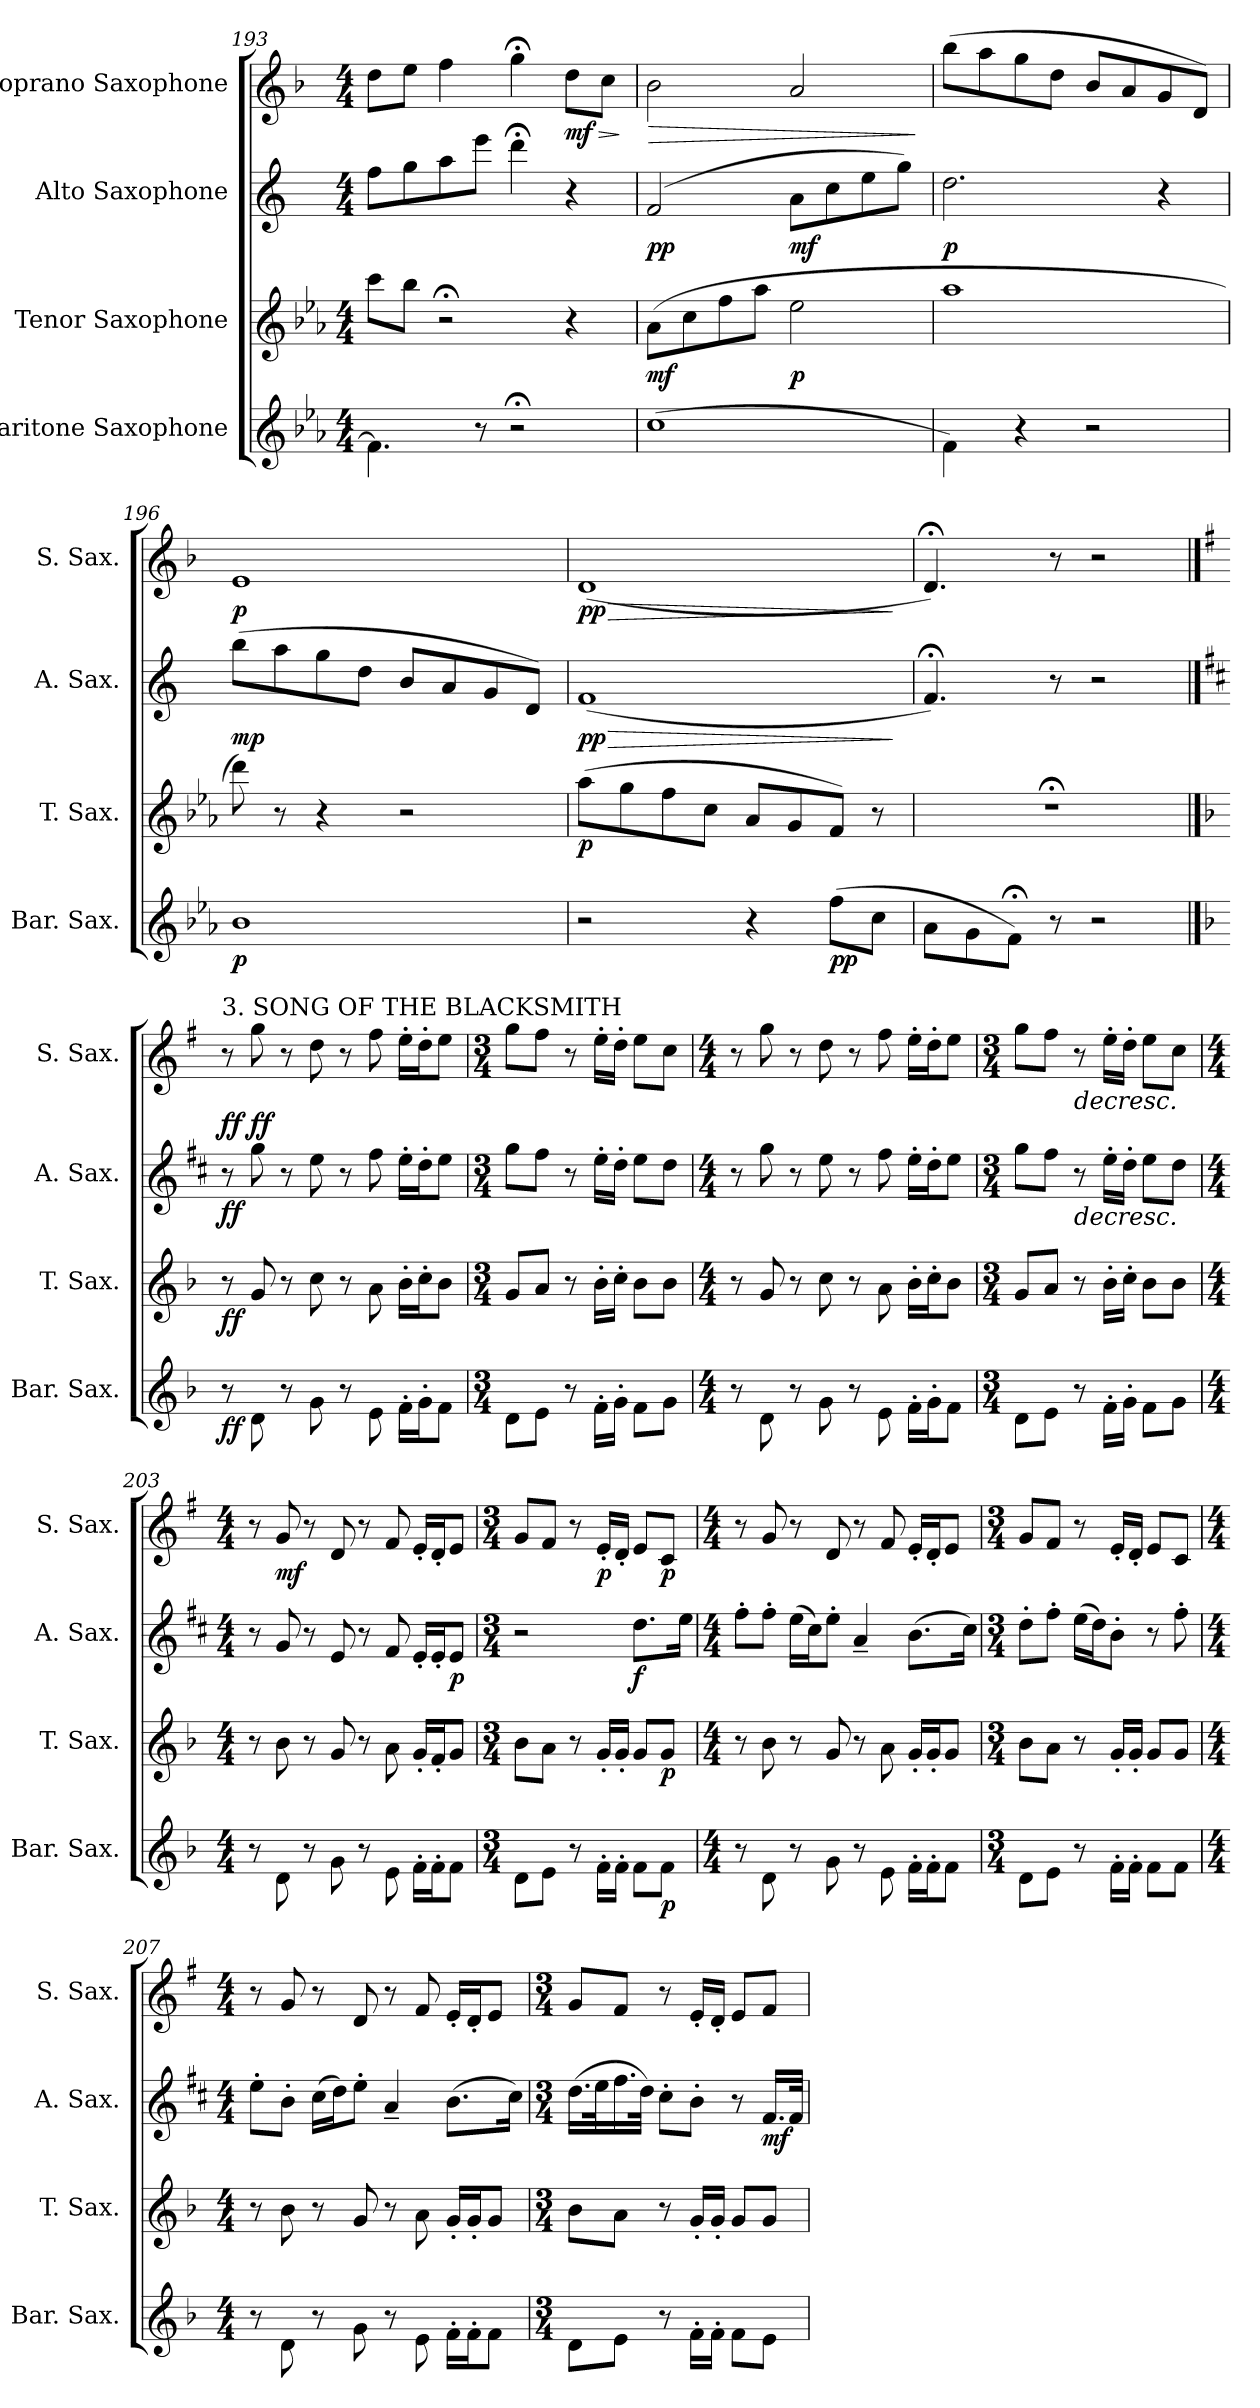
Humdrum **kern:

**kern	**dynam	**kern	**dynam	**kern	**dynam	**kern	**dynam
*part4	*part4	*part3	*part3	*part2	*part2	*part1	*part1
*staff4	*staff4	*staff3	*staff3	*staff2	*staff2	*staff1	*staff1
*I"Baritone Saxophone	*	*I"Tenor Saxophone	*	*I"Alto Saxophone	*	*I"Soprano Saxophone	*
*I'Bar. Sax.	*	*I'T. Sax.	*	*I'A. Sax.	*	*I'S. Sax.	*
*clefG2	*	*clefG2	*	*clefG2	*	*clefG2	*
*ITrd12c21	*	*ITrd8c14	*	*ITrd5c9	*	*ITrd1c2	*
*k[b-e-a-]	*	*k[b-e-a-]	*	*k[b-e-a-]	*	*k[b-e-a-]	*
*M4/4	*	*M4/4	*	*M4/4	*	*M4/4	*
=193	=193	=193	=193	=193	=193	=193	=193
4.F\]	.	8cc\L	.	8a-\L	.	8cc\L	.
.	.	8b-\J	.	8b-\	.	8dd\J	.
.	.	2r;<	.	8cc\	.	4ee-\	.
8r	.	.	.	8gg\J	.	.	.
*	*	*	*	*	*	*MM40	*
2r;<	.	.	.	4ff;<\	.	4ff;<\	.
*	*	*	*	*	*	*MM60	*
!	!	!	!	!	!	!	!LO:HP:b
!	!	!	!	!	!	!	!LO:DY:n=1:b
.	.	4r	.	4r	.	8cc\L	> mf
.	.	.	.	.	.	8b-\J	.
.	.	.	.	.	.	.	]
=194	=194	=194	=194	=194	=194	=194	=194
!	!	!	!LO:DY:b	!	!LO:DY:b	!	!LO:HP:b
(1c	.	(8A-\L	mf	(2A-/	pp	2a-\	>
.	.	8c\	.	.	.	.	.
.	.	8f\	.	.	.	.	.
.	.	8a-\J	.	.	.	.	.
!	!	!	!LO:DY:b	!	!LO:DY:b	!	!
.	.	2e-\	p	8c\L	mf	2g/	.
.	.	.	.	8e-\	.	.	.
.	.	.	.	8g\	.	.	.
.	.	.	.	8b-\J)	.	.	.
.	.	.	.	.	.	.	]
=195	=195	=195	=195	=195	=195	=195	=195
!	!	!	!	!	!LO:DY:b	!	!LO:DY:b
!	!	!	!	!	!	!	!LO:DY:n=1:b
4F\)	.	1a-	.	2.f\	p	(8aa-\L	p mf
.	.	.	.	.	.	8gg\	.
4r	.	.	.	.	.	8ff\	.
.	.	.	.	.	.	8cc\J	.
2r	.	.	.	.	.	8a-/L	.
.	.	.	.	.	.	8g/	.
.	.	.	.	4r	.	8f/	.
.	.	.	.	.	.	8c/J)	.
=196	=196	=196	=196	=196	=196	=196	=196
!	!LO:DY:b	!	!	!	!LO:DY:b	!	!LO:DY:b
1B-	p	8dd\)	.	(8dd\L	mp	1d	p
.	.	8r	.	8cc\	.	.	.
.	.	4r	.	8b-\	.	.	.
.	.	.	.	8f\J	.	.	.
.	.	2r	.	8d/L	.	.	.
.	.	.	.	8c/	.	.	.
.	.	.	.	8B-/	.	.	.
.	.	.	.	8F/J)	.	.	.
!!LO:PB:g=z
=197	=197	=197	=197	=197	=197	=197	=197
!	!	!	!LO:DY:b	!	!LO:HP:b	!	!LO:HP:b
!	!	!	!	!	!LO:DY:n=1:b	!	!LO:DY:n=1:b
2r	.	(8a-\L	p	(1A-	> pp	(1c	> pp
.	.	8g\	.	.	.	.	.
.	.	8f\	.	.	.	.	.
.	.	8c\J	.	.	.	.	.
4r	.	8A-/L	.	.	.	.	.
.	.	8G/	.	.	.	.	.
!	!LO:DY:b	!	!	!	!	!	!
(8f\L	pp	8F/J)	.	.	.	.	.
8c\J	.	8r	.	.	.	.	.
.	.	.	.	.	]	.	]
=198	=198	=198	=198	=198	=198	=198	=198
8A-\L	.	1r;<	.	4.A-;</)	.	4.c;</)	.
8G\	.	.	.	.	.	.	.
8F;<\J)	.	.	.	.	.	.	.
8r	.	.	.	8r	.	8r	.
*	*	*	*	*	*	*MM80	*
2r	.	.	.	2r	.	2r	.
!!LO:PB:g=z
==199	==199	==199	==199	==199	==199	==199	==199
*k[b-]	*	*k[b-]	*	*k[b-]	*	*k[b-]	*
*	*	*	*	*	*	*MM100	*
!	!	!	!	!	!	!LO:TX:a:t=3. SONG OF THE BLACKSMITH	!
!	!LO:DY:b	!	!LO:DY:b	!	!LO:DY:b	!	!LO:DY:b
8r	ff	8r	ff	8r	ff	8r	ff
!	!	!	!	!	!	!	!LO:DY:b
8D\	.	8G/	.	8b-\	.	8ff\	ff
8r	.	8r	.	8r	.	8r	.
8G\	.	8c\	.	8g\	.	8cc\	.
8r	.	8r	.	8r	.	8r	.
8E\	.	8A\	.	8a\	.	8ee\	.
16F'\LL	.	16B-'\LL	.	16g'\LL	.	16dd'\LL	.
16G'\J	.	16c'\J	.	16f'\J	.	16cc'\J	.
8F\J	.	8B-\J	.	8g\J	.	8dd\J	.
=200	=200	=200	=200	=200	=200	=200	=200
*M3/4	*	*M3/4	*	*M3/4	*	*M3/4	*
8D\L	.	8G/L	.	8b-\L	.	8ff\L	.
8E\J	.	8A/J	.	8a\J	.	8ee\J	.
8r	.	8r	.	8r	.	8r	.
16F'\LL	.	16B-'\LL	.	16g'\LL	.	16dd'\LL	.
16G'\JJ	.	16c'\JJ	.	16f'\JJ	.	16cc'\JJ	.
8F\L	.	8B-\L	.	8g\L	.	8dd\L	.
8G\J	.	8B-\J	.	8f\J	.	8b-\J	.
=201	=201	=201	=201	=201	=201	=201	=201
*M4/4	*	*M4/4	*	*M4/4	*	*M4/4	*
8r	.	8r	.	8r	.	8r	.
8D\	.	8G/	.	8b-\	.	8ff\	.
8r	.	8r	.	8r	.	8r	.
8G\	.	8c\	.	8g\	.	8cc\	.
8r	.	8r	.	8r	.	8r	.
8E\	.	8A\	.	8a\	.	8ee\	.
16F'\LL	.	16B-'\LL	.	16g'\LL	.	16dd'\LL	.
16G'\J	.	16c'\J	.	16f'\J	.	16cc'\J	.
8F\J	.	8B-\J	.	8g\J	.	8dd\J	.
=202	=202	=202	=202	=202	=202	=202	=202
*M3/4	*	*M3/4	*	*M3/4	*	*M3/4	*
8D\L	.	8G/L	.	8b-\L	.	8ff\L	.
8E\J	.	8A/J	.	8a\J	.	8ee\J	.
!	!	!	!	!	!LO:HP:b	!	!LO:HP:b
8r	.	8r	.	8r	>	8r	>
16F'\LL	.	16B-'\LL	.	16g'\LL	.	16dd'\LL	.
16G'\JJ	.	16c'\JJ	.	16f'\JJ	.	16cc'\JJ	.
8F\L	.	8B-\L	.	8g\L	.	8dd\L	.
8G\J	.	8B-\J	.	8f\J	.	8b-\J	.
!!LO:LB:g=z
=203	=203	=203	=203	=203	=203	=203	=203
*M4/4	*	*M4/4	*	*M4/4	*	*M4/4	*
8r	.	8r	.	8r	.	8r	.
!	!	!	!	!	!	!	!LO:DY:b
8D\	.	8B-\	.	8B-/	.	8f/	mf
8r	.	8r	.	8r	.	8r	.
8G\	.	8G/	.	8G/	.	8c/	.
8r	.	8r	.	8r	.	8r	.
8E\	.	8A\	.	8A/	.	8e/	.
16F'\LL	.	16G'/LL	.	16G'/LL	.	16d'/LL	.
16F'\J	.	16F'/J	.	16G'/J	.	16c'/J	.
!	!	!	!	!	!LO:DY:b	!	!
8F\J	.	8G/J	.	8G/J	p	8d/J	.
.	.	.	.	.	]	.	.
=204	=204	=204	=204	=204	=204	=204	=204
*M3/4	*	*M3/4	*	*M3/4	*	*M3/4	*
8D\L	.	8B-\L	.	2r	.	8f/L	.
8E\J	.	8A\J	.	.	.	8e/J	.
8r	.	8r	.	.	.	8r	.
!	!	!	!	!	!	!	!LO:DY:b
16F'\LL	.	16G'/LL	.	.	.	16d'/LL	p
16F'\JJ	.	16G'/JJ	.	.	.	16c'/JJ	.
!	!	!	!	!	!LO:DY:b	!	!
8F\L	.	8G/L	.	8.f\L	f	8d/L	]
!	!LO:DY:b	!	!LO:DY:b	!	!	!	!LO:DY:b
8F\J	p	8G/J	p	.	.	8B-/J	p
.	.	.	.	16g\Jk	.	.	.
=205	=205	=205	=205	=205	=205	=205	=205
*M4/4	*	*M4/4	*	*M4/4	*	*M4/4	*
8r	.	8r	.	8a'\L	.	8r	.
8D\	.	8B-\	.	8a'\J	.	8f/	.
8r	.	8r	.	(16g\LL	.	8r	.
.	.	.	.	16e\J)	.	.	.
8G\	.	8G/	.	8g'\J	.	8c/	.
8r	.	8r	.	4c~/	.	8r	.
8E\	.	8A\	.	.	.	8e/	.
16F'\LL	.	16G'/LL	.	(8.d\L	.	16d'/LL	.
16F'\J	.	16G'/J	.	.	.	16c'/J	.
8F\J	.	8G/J	.	.	.	8d/J	.
.	.	.	.	16e\Jk)	.	.	.
=206	=206	=206	=206	=206	=206	=206	=206
*M3/4	*	*M3/4	*	*M3/4	*	*M3/4	*
8D\L	.	8B-\L	.	8f'\L	.	8f/L	.
8E\J	.	8A\J	.	8a'\J	.	8e/J	.
8r	.	8r	.	(16g\LL	.	8r	.
.	.	.	.	16f\J)	.	.	.
16F'\LL	.	16G'/LL	.	8d'\J	.	16d'/LL	.
16F'\JJ	.	16G'/JJ	.	.	.	16c'/JJ	.
8F\L	.	8G/L	.	8r	.	8d/L	.
8F\J	.	8G/J	.	8a'\	.	8B-/J	.
!!LO:LB:g=z
=207	=207	=207	=207	=207	=207	=207	=207
*M4/4	*	*M4/4	*	*M4/4	*	*M4/4	*
8r	.	8r	.	8g'\L	.	8r	.
8D\	.	8B-\	.	8d'\J	.	8f/	.
8r	.	8r	.	(16e\LL	.	8r	.
.	.	.	.	16f\J)	.	.	.
8G\	.	8G/	.	8g'\J	.	8c/	.
8r	.	8r	.	4c~/	.	8r	.
8E\	.	8A\	.	.	.	8e/	.
16F'\LL	.	16G'/LL	.	(8.d\L	.	16d'/LL	.
16F'\J	.	16G'/J	.	.	.	16c'/J	.
8F\J	.	8G/J	.	.	.	8d/J	.
.	.	.	.	16e\Jk)	.	.	.
=208	=208	=208	=208	=208	=208	=208	=208
*M3/4	*	*M3/4	*	*M3/4	*	*M3/4	*
8D\L	.	8B-\L	.	(16.f\LL	.	8f/L	.
.	.	.	.	32g\K	.	.	.
8E\J	.	8A\J	.	16.a\	.	8e/J	.
.	.	.	.	32f\JJk)	.	.	.
8r	.	8r	.	8e'\L	.	8r	.
16F'\LL	.	16G'/LL	.	8d'\J	.	16d'/LL	.
16F'\JJ	.	16G'/JJ	.	.	.	16c'/JJ	.
8F\L	.	8G/L	.	8r	.	8d/L	.
!	!	!	!	!	!LO:DY:b	!	!
8E\J	.	8G/J	.	16.A/LL	mf	8e/J	.
.	.	.	.	32A/JJk	.	.	.
=	=	=	=	=	=	=	=
*-	*-	*-	*-	*-	*-	*-	*-
